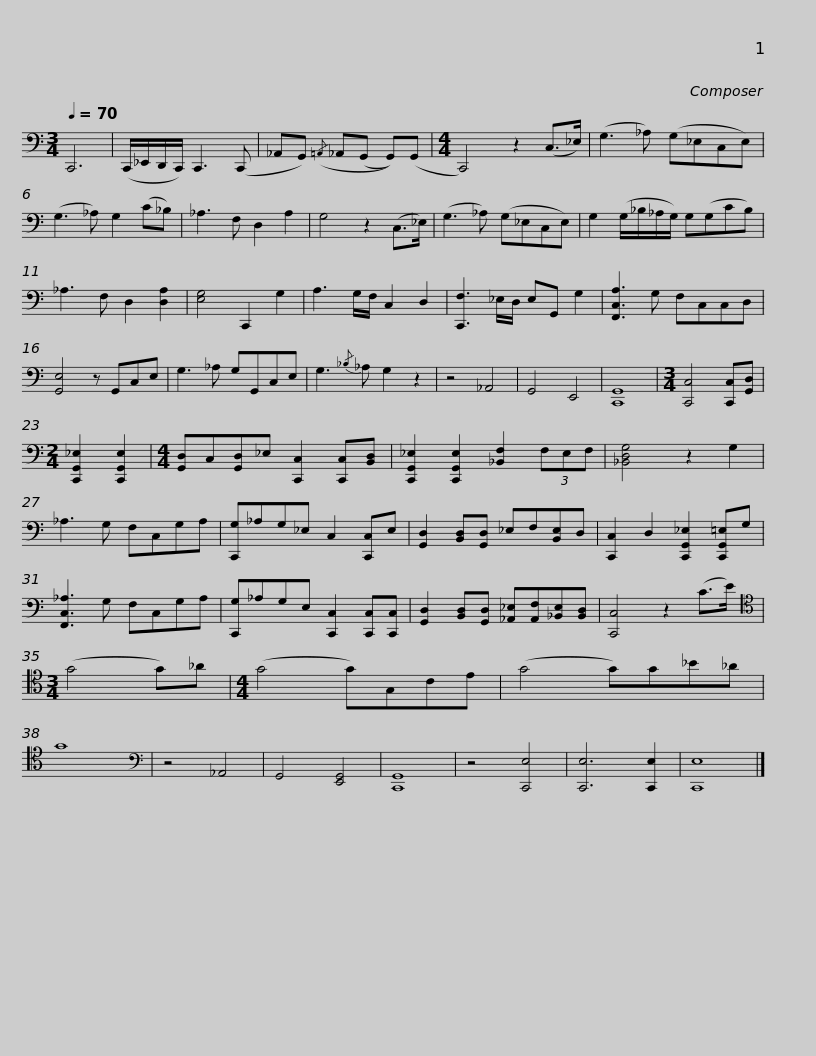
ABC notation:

X:1
L:1/8
Q:1/4=70
M:3/4
I:linebreak $
K:C
V:1 bass
V:1
 C,,6 | (C,,/_E,,/D,,/C,,/) C,,3 (C,, | _A,,G,,)({/=A,,} _A,,(G,, G,,))(G,, |[M:4/4] C,,4) z2 (C,>_E,) | (G,3 _A,) (G,_E,C,E,) | %5
 (G,3 _A,) G,2 (C_B,) |$ _A,3 F, D,2 A,2 | G,4 z2 (C,>_E,) | (G,3 _A,) (G,_E,C,E,) | G,2 (G,/_B,/_A,/G,/) G,(G,CB,) | %10
 _A,3 F, D,2 [D,A,]2 | [E,G,]4 C,,2 G,2 | A,3 G,/F,/ C,2 D,2 |$ [C,,F,]3 _E,/D,/ E,G,, G,2 | [F,,C,A,]3 G, F,C,C,D, | %15
 [G,,E,]4 z G,,C,E, | G,3 _A, G,G,,C,E, | G,3{/_B,} _A, G,2 z2 | z4 _A,,4 | G,,4 E,,4 | %20
 [C,,G,,]8 |$[M:3/4] [C,,C,]4 [C,,C,][G,,D,] |[M:2/4] [C,,G,,_E,]2 [C,,G,,E,]2 |[M:4/4] [G,,D,]C,[G,,D,]_E, [C,,C,]2 [C,,C,][B,,D,] | [C,,G,,_E,]2 [C,,G,,E,]2 [_B,,F,]2 (3F,E,F, | %25
 [_B,,D,G,]4 z2 G,2 | _A,3 G, F,C,G,A, | [C,,G,]_A,G,_E, C,2 [C,,C,]E, |$ [G,,D,]2 [B,,D,][G,,D,] _E,F,[B,,E,]D, | [C,,C,]2 D,2 [C,,G,,_E,]2 [C,,G,,=E,]G, | %30
 [F,,C,_A,]3 G, F,C,G,A, | [C,,G,]_A,G,E, [C,,C,]2 [C,,C,][C,,C,] | [G,,D,]2 [B,,D,][G,,D,] [_A,,_E,][A,,F,][_B,,E,][B,,D,] | [C,,C,]4 z2 (C>E) |$[M:3/4][K:tenor] (G4 G)_A | %35
[M:4/4] (G4 G)G,CE | (G4 G)G_B_A | G8 |[K:bass] z4 _A,,4 | G,,4 [E,,G,,]4 | %40
 [C,,G,,]8 | z4 [C,,E,]4 | [C,,E,]6 [C,,E,]2 | [C,,E,]8 |] %44
